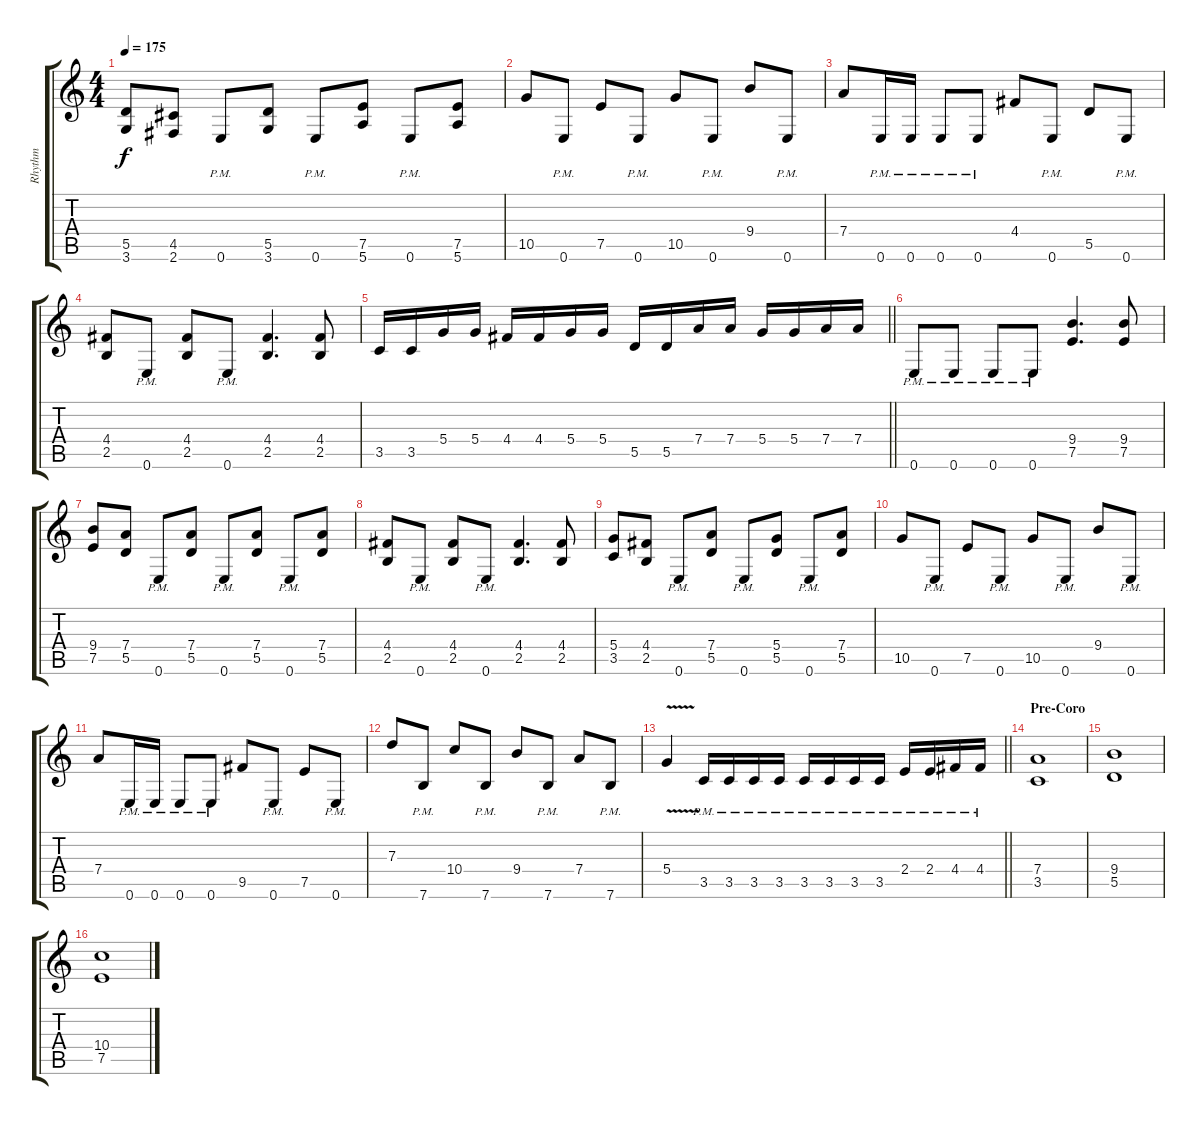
\track ("Rhythm" "Rhythm") {instrument distortionguitar}
\staff {score tabs}
\tuning (E4 B3 G3 D3 A2 E2) {hide}
\ts (4 4)
\tempo 175
\clef g2
\ks c
(5.5 3.6).8{dy f} (4.5 2.6).8 0.6{pm}.8 (5.5 3.6).8 0.6{pm}.8 (7.5 5.6).8 0.6{pm}.8 (7.5 5.6).8 |
10.5.8 0.6{pm}.8 7.5.8 0.6{pm}.8 10.5.8 0.6{pm}.8 9.4.8 0.6{pm}.8 |
7.4.8 0.6{pm}.16 0.6{pm}.16 0.6{pm}.8 0.6{pm}.8 4.4.8 0.6{pm}.8 5.5.8 0.6{pm}.8 |
(4.4 2.5).8 0.6{pm}.8 (4.4 2.5).8 0.6{pm}.8 (4.4 2.5).4{d} (4.4 2.5).8 |
\barLineRight lightlight
3.5.16 3.5.16 5.4.16 5.4.16 4.4.16 4.4.16 5.4.16 5.4.16 5.5.16 5.5.16 7.4.16 7.4.16 5.4.16 5.4.16 7.4.16 7.4.16 |
\section ("" "")
0.6{pm}.8 0.6{pm}.8 0.6{pm}.8 0.6{pm}.8 (9.4 7.5).4{d} (9.4 7.5).8 |
(9.4 7.5).8 (7.4 5.5).8 0.6{pm}.8 (7.4 5.5).8 0.6{pm}.8 (7.4 5.5).8 0.6{pm}.8 (7.4 5.5).8 |
(4.4 2.5).8 0.6{pm}.8 (4.4 2.5).8 0.6{pm}.8 (4.4 2.5).4{d} (4.4 2.5).8 |
(5.4 3.5).8 (4.4 2.5).8 0.6{pm}.8 (7.4 5.5).8 0.6{pm}.8 (5.4 5.5).8 0.6{pm}.8 (7.4 5.5).8 |
10.5.8 0.6{pm}.8 7.5.8 0.6{pm}.8 10.5.8 0.6{pm}.8 9.4.8 0.6{pm}.8 |
7.4.8 0.6{pm}.16 0.6{pm}.16 0.6{pm}.8 0.6{pm}.8 9.5.8 0.6{pm}.8 7.5.8 0.6{pm}.8 |
7.3.8 7.6{pm}.8 10.4.8 7.6{pm}.8 9.4.8 7.6{pm}.8 7.4.8 7.6{pm}.8 |
\barLineRight lightlight
5.4{v}.4 3.5{pm}.16 3.5{pm}.16 3.5{pm}.16 3.5{pm}.16 3.5{pm}.16 3.5{pm}.16 3.5{pm}.16 3.5{pm}.16 2.4{pm}.16 2.4{pm}.16 4.4{pm}.16 4.4{pm}.16 |
\section ("" "Pre-Coro")
(7.4 3.5).1 |
(9.4 5.5).1 |
(10.4 7.5).1
